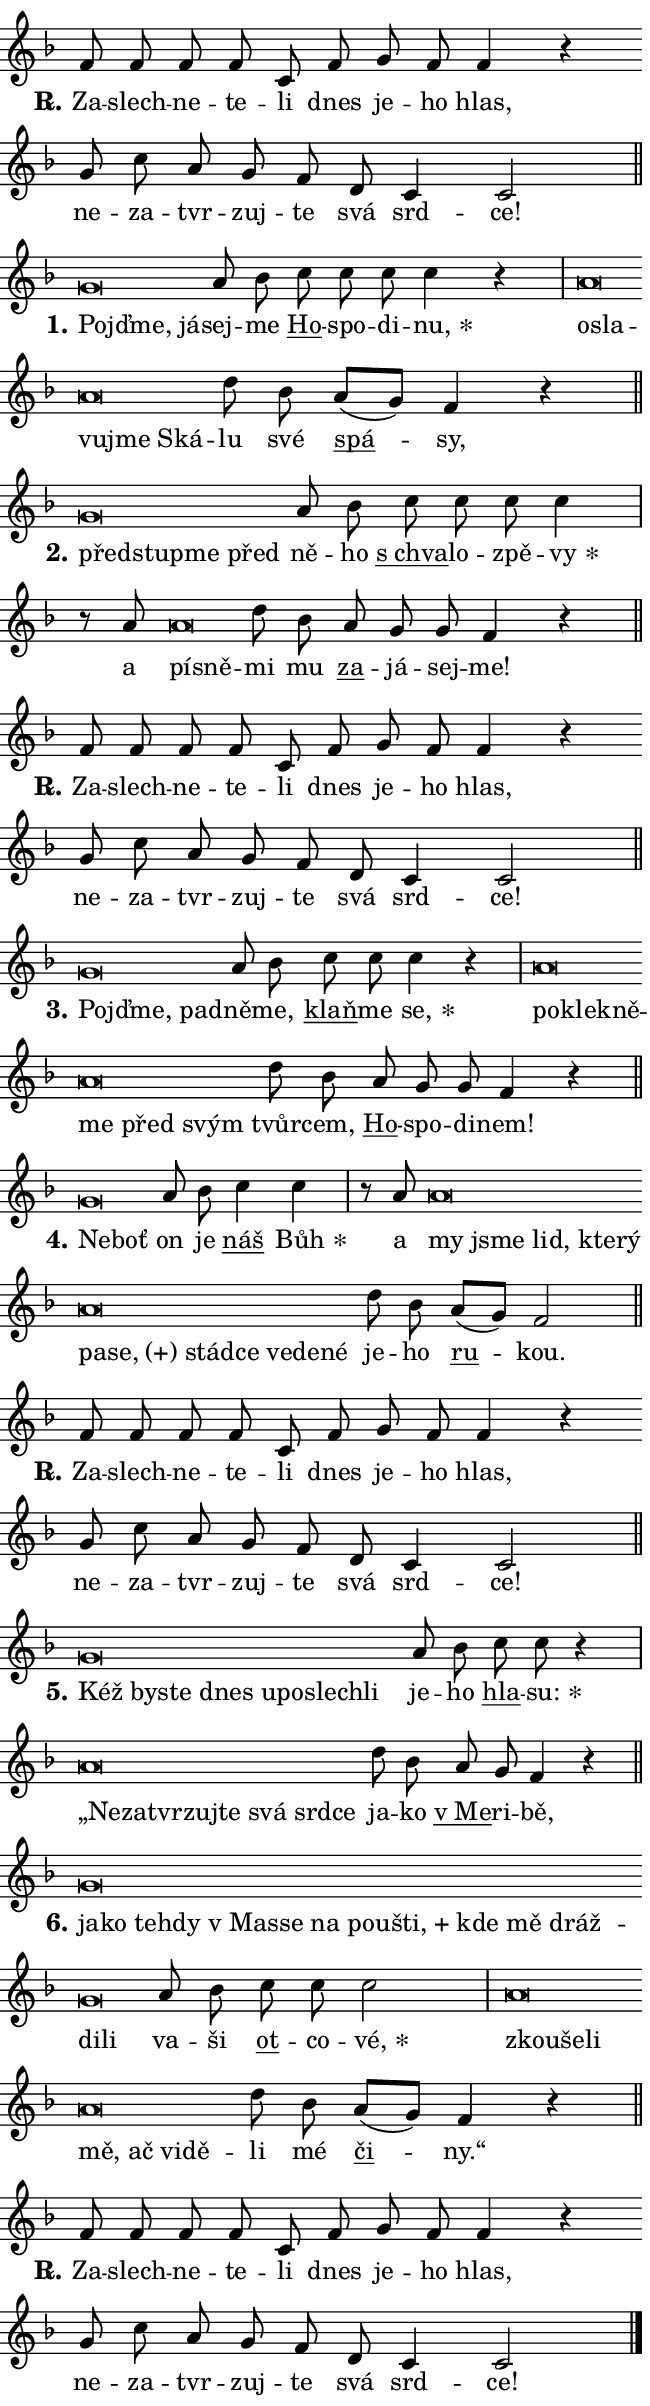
\version "2.24.0"
\header { tagline = "" }
\paper {
  indent = 0\cm
  top-margin = 0\cm
  right-margin = 0.13\cm % to fit lyric hyphens
  bottom-margin = 0\cm
  left-margin = 0\cm
  paper-width = 11\cm
  page-breaking = #ly:one-page-breaking
  system-system-spacing.basic-distance = #11
  score-system-spacing.basic-distance = #11
  ragged-last = ##f
}


%% Author: Thomas Morley
%% https://lists.gnu.org/archive/html/lilypond-user/2020-05/msg00002.html
#(define (line-position grob)
"Returns position of @var[grob} in current system:
   @code{'start}, if at first time-step
   @code{'end}, if at last time-step
   @code{'middle} otherwise
"
  (let* ((col (ly:item-get-column grob))
         (ln (ly:grob-object col 'left-neighbor))
         (rn (ly:grob-object col 'right-neighbor))
         (col-to-check-left (if (ly:grob? ln) ln col))
         (col-to-check-right (if (ly:grob? rn) rn col))
         (break-dir-left
           (and
             (ly:grob-property col-to-check-left 'non-musical #f)
             (ly:item-break-dir col-to-check-left)))
         (break-dir-right
           (and
             (ly:grob-property col-to-check-right 'non-musical #f)
             (ly:item-break-dir col-to-check-right))))
        (cond ((eqv? 1 break-dir-left) 'start)
              ((eqv? -1 break-dir-right) 'end)
              (else 'middle))))

#(define (tranparent-at-line-position vctor)
  (lambda (grob)
  "Relying on @code{line-position} select the relevant enry from @var{vctor}.
Used to determine transparency,"
    (case (line-position grob)
      ((end) (not (vector-ref vctor 0)))
      ((middle) (not (vector-ref vctor 1)))
      ((start) (not (vector-ref vctor 2))))))

noteHeadBreakVisibility =
#(define-music-function (break-visibility)(vector?)
"Makes @code{NoteHead}s transparent relying on @var{break-visibility}"
#{
  \override NoteHead.transparent =
    #(tranparent-at-line-position break-visibility)
#})

#(define delete-ledgers-for-transparent-note-heads
  (lambda (grob)
    "Reads whether a @code{NoteHead} is transparent.
If so this @code{NoteHead} is removed from @code{'note-heads} from
@var{grob}, which is supposed to be @code{LedgerLineSpanner}.
As a result ledgers are not printed for this @code{NoteHead}"
    (let* ((nhds-array (ly:grob-object grob 'note-heads))
           (nhds-list
             (if (ly:grob-array? nhds-array)
                 (ly:grob-array->list nhds-array)
                 '()))
           ;; Relies on the transparent-property being done before
           ;; Staff.LedgerLineSpanner.after-line-breaking is executed.
           ;; This is fragile ...
           (to-keep
             (remove
               (lambda (nhd)
                 (ly:grob-property nhd 'transparent #f))
               nhds-list)))
      ;; TODO find a better method to iterate over grob-arrays, similiar
      ;; to filter/remove etc for lists
      ;; For now rebuilt from scratch
      (set! (ly:grob-object grob 'note-heads)  '())
      (for-each
        (lambda (nhd)
          (ly:pointer-group-interface::add-grob grob 'note-heads nhd))
        to-keep))))

squashNotes = {
  \override NoteHead.X-extent = #'(-0.2 . 0.2)
  \override NoteHead.Y-extent = #'(-0.75 . 0)
  \override NoteHead.stencil =
    #(lambda (grob)
       (let ((pos (ly:grob-property grob 'staff-position)))
         (begin
           (if (< pos -7) (display "ERROR: Lower brevis then expected\n") (display ""))
           (if (<= pos -6) ly:text-interface::print ly:note-head::print))))
}
unSquashNotes = {
  \revert NoteHead.X-extent
  \revert NoteHead.Y-extent
  \revert NoteHead.stencil
}

hideNotes = \noteHeadBreakVisibility #begin-of-line-visible
unHideNotes = \noteHeadBreakVisibility #all-visible

% work-around for resetting accidentals
% https://lilypond.org/doc/v2.23/Documentation/notation/displaying-rhythms#unmetered-music
cadenzaMeasure = {
  \cadenzaOff
  \partial 1024 s1024
  \cadenzaOn
}

#(define-markup-command (accent layout props text) (markup?)
  "Underline accented syllable"
  (interpret-markup layout props
    #{\markup \override #'(offset . 4.3) \underline { #text }#}))

responsum = \markup \concat {
  "R" \hspace #-1.05 \path #0.1 #'((moveto 0 0.07) (lineto 0.9 0.8)) \hspace #0.05 "."
}

spaceSize = #0.6828661417322834 % exact space size for TeX Gyre Schola

\layout {
  \context {
    \Staff
    \remove "Time_signature_engraver"
    \override LedgerLineSpanner.after-line-breaking = #delete-ledgers-for-transparent-note-heads
  }
  \context {
    \Lyrics {
      \override LyricSpace.minimum-distance = \spaceSize
      \override LyricText.font-name = #"TeX Gyre Schola"
      \override LyricText.font-size = 1
      \override StanzaNumber.font-name = #"TeX Gyre Schola Bold"
      \override StanzaNumber.font-size = 1
    }
  }
  \context {
    \Score 
    \override NoteHead.text =
      #(lambda (grob) 
        (let ((pos (ly:grob-property grob 'staff-position)))
          #{\markup {
            \combine
              \halign #-0.55 \raise #(if (= pos -6) 0 0.5) \override #'(thickness . 2) \draw-line #'(3.2 . 0)
              \musicglyph "noteheads.sM1"
          }#}))
  }
}

% magnetic-lyrics.ily
%
%   written by
%     Jean Abou Samra <jean@abou-samra.fr>
%     Werner Lemberg <wl@gnu.org>
%
%   adapted by
%     Jiri Hon <jiri.hon@gmail.com>
%
% Version 2022-Apr-15

% https://www.mail-archive.com/lilypond-user@gnu.org/msg149350.html

#(define (Left_hyphen_pointer_engraver context)
   "Collect syllable-hyphen-syllable occurrences in lyrics and store
them in properties.  This engraver only looks to the left.  For
example, if the lyrics input is @code{foo -- bar}, it does the
following.

@itemize @bullet
@item
Set the @code{text} property of the @code{LyricHyphen} grob between
@q{foo} and @q{bar} to @code{foo}.

@item
Set the @code{left-hyphen} property of the @code{LyricText} grob with
text @q{foo} to the @code{LyricHyphen} grob between @q{foo} and
@q{bar}.
@end itemize

Use this auxiliary engraver in combination with the
@code{lyric-@/text::@/apply-@/magnetic-@/offset!} hook."
   (let ((hyphen #f)
         (text #f))
     (make-engraver
      (acknowledgers
       ((lyric-syllable-interface engraver grob source-engraver)
        (set! text grob)))
      (end-acknowledgers
       ((lyric-hyphen-interface engraver grob source-engraver)
        ;(when (not (grob::has-interface grob 'lyric-space-interface))
          (set! hyphen grob)));)
      ((stop-translation-timestep engraver)
       (when (and text hyphen)
         (ly:grob-set-object! text 'left-hyphen hyphen))
       (set! text #f)
       (set! hyphen #f)))))

#(define (lyric-text::apply-magnetic-offset! grob)
   "If the space between two syllables is less than the value in
property @code{LyricText@/.details@/.squash-threshold}, move the right
syllable to the left so that it gets concatenated with the left
syllable.

Use this function as a hook for
@code{LyricText@/.after-@/line-@/breaking} if the
@code{Left_@/hyphen_@/pointer_@/engraver} is active."
   (let ((hyphen (ly:grob-object grob 'left-hyphen #f)))
     (when hyphen
       (let ((left-text (ly:spanner-bound hyphen LEFT)))
         (when (grob::has-interface left-text 'lyric-syllable-interface)
           (let* ((common (ly:grob-common-refpoint grob left-text X))
                  (this-x-ext (ly:grob-extent grob common X))
                  (left-x-ext
                   (begin
                     ;; Trigger magnetism for left-text.
                     (ly:grob-property left-text 'after-line-breaking)
                     (ly:grob-extent left-text common X)))
                  ;; `delta` is the gap width between two syllables.
                  (delta (- (interval-start this-x-ext)
                            (interval-end left-x-ext)))
                  (details (ly:grob-property grob 'details))
                  (threshold (assoc-get 'squash-threshold details 0.2)))
             (when (< delta threshold)
               (let* (;; We have to manipulate the input text so that
                      ;; ligatures crossing syllable boundaries are not
                      ;; disabled.  For languages based on the Latin
                      ;; script this is essentially a beautification.
                      ;; However, for non-Western scripts it can be a
                      ;; necessity.
                      (lt (ly:grob-property left-text 'text))
                      (rt (ly:grob-property grob 'text))
                      (is-space (grob::has-interface hyphen 'lyric-space-interface))
                      (space (if is-space " " ""))
                      (extra-delta (if is-space spaceSize 0))
                      ;; Append new syllable.
                      (ltrt-space (if (and (string? lt) (string? rt))
                                (string-append lt space rt)
                                (make-concat-markup (list lt space rt))))
                      ;; Right-align `ltrt` to the right side.
                      (ltrt-space-markup (grob-interpret-markup
                               grob
                               (make-translate-markup
                                (cons (interval-length this-x-ext) 0)
                                (make-right-align-markup ltrt-space)))))
                 (begin
                   ;; Don't print `left-text`.
                   (ly:grob-set-property! left-text 'stencil #f)
                   ;; Set text and stencil (which holds all collected
                   ;; syllables so far) and shift it to the left.
                   (ly:grob-set-property! grob 'text ltrt-space)
                   (ly:grob-set-property! grob 'stencil ltrt-space-markup)
                   (ly:grob-translate-axis! grob (- (- delta extra-delta)) X))))))))))


#(define (lyric-hyphen::displace-bounds-first grob)
   ;; Make very sure this callback isn't triggered too early.
   (let ((left (ly:spanner-bound grob LEFT))
         (right (ly:spanner-bound grob RIGHT)))
     (ly:grob-property left 'after-line-breaking)
     (ly:grob-property right 'after-line-breaking)
     (ly:lyric-hyphen::print grob)))

squashThreshold = #0.4

\layout {
  \context {
    \Lyrics
    \consists #Left_hyphen_pointer_engraver
    \override LyricText.after-line-breaking =
      #lyric-text::apply-magnetic-offset!
    \override LyricHyphen.stencil = #lyric-hyphen::displace-bounds-first
    \override LyricText.details.squash-threshold = \squashThreshold
    \override LyricHyphen.minimum-distance = 0
    \override LyricHyphen.minimum-length = \squashThreshold
  }
}

squashText = \override LyricText.details.squash-threshold = 9999
unSquashText = \override LyricText.details.squash-threshold = \squashThreshold

leftText = \override LyricText.self-alignment-X = #LEFT
unLeftText = \revert LyricText.self-alignment-X

starOffset = #(lambda (grob) 
                (let ((x_offset (ly:self-alignment-interface::aligned-on-x-parent grob)))
                  (if (= x_offset 0) 0 (+ x_offset 1.2))))

star = #(define-music-function (syllable)(string?)
"Append star separator at the end of a syllable"
#{
  \once \override LyricText.X-offset = #starOffset
  \lyricmode { \markup {
    #syllable
    \override #'((font-name . "TeX Gyre Schola Bold")) \hspace #0.2 \lower #0.65 \larger "*"
  } }
#})

starAccent = #(define-music-function (syllable)(string?)
"Append star separator at the end of a syllable and make accent"
#{
  \once \override LyricText.X-offset = #starOffset
  \lyricmode { \markup {
    \accent #syllable
    \override #'((font-name . "TeX Gyre Schola Bold")) \hspace #0.2 \lower #0.65 \larger "*"
  } }
#})

breath = #(define-music-function (syllable)(string?)
"Append breathing indicator at the end of a syllable"
#{
  \lyricmode { \markup { #syllable "+" } }
#})

optionalBreath = #(define-music-function (syllable)(string?)
"Append optional breathing indicator at the end of a syllable"
#{
  \lyricmode { \markup { #syllable "(+)" } }
#})


\score {
    <<
        \new Voice = "melody" { \cadenzaOn \key f \major \relative { f'8 f f f \bar "" c f \bar "" g f f4 r \bar "" g8 c \bar "" a g \bar "" f d \bar "" c4 c2 \cadenzaMeasure \bar "||" \break } }
        \new Lyrics \lyricsto "melody" { \lyricmode { \set stanza = \responsum
Za -- slech -- ne -- te -- li dnes je -- ho hlas, ne -- za -- tvr -- zuj -- te svá srd -- ce! } }
    >>
    \layout {}
}

\score {
    <<
        \new Voice = "melody" { \cadenzaOn \key f \major \relative { \squashNotes g'\breve*1/16 \hideNotes \breve*1/16 \breve*1/16 \bar "" \unHideNotes \unSquashNotes a8 bes \bar "" c c c c4 r \cadenzaMeasure \bar "|" \squashNotes a\breve*1/16 \hideNotes \breve*1/16 \bar "" \breve*1/16 \bar "" \breve*1/16 \breve*1/16 \bar "" \unHideNotes \unSquashNotes d8 bes \bar "" a[( g)] f4 r \cadenzaMeasure \bar "||" \break } }
        \new Lyrics \lyricsto "melody" { \lyricmode { \set stanza = "1."
\leftText Pojď -- \squashText me, já -- \unLeftText \unSquashText sej -- me \markup \accent Ho -- spo -- di -- \star nu, \leftText o -- \squashText sla -- vu -- jme Ská -- \unLeftText \unSquashText lu své \markup \accent spá -- sy, } }
    >>
    \layout {}
}

\score {
    <<
        \new Voice = "melody" { \cadenzaOn \key f \major \relative { \squashNotes g'\breve*1/16 \hideNotes \breve*1/16 \bar "" \breve*1/16 \breve*1/16 \bar "" \unHideNotes \unSquashNotes a8 bes \bar "" c c c c4 \cadenzaMeasure \bar "|" r8 a \squashNotes a\breve*1/16 \hideNotes \breve*1/16 \bar "" \unHideNotes \unSquashNotes d8 bes \bar "" a g g f4 r \cadenzaMeasure \bar "||" \break } }
        \new Lyrics \lyricsto "melody" { \lyricmode { \set stanza = "2."
\leftText před -- \squashText stup -- me před \unLeftText \unSquashText ně -- ho \markup \accent "s chva" -- lo -- zpě -- \star vy a \leftText pí -- \squashText sně -- \unLeftText \unSquashText mi mu \markup \accent za -- já -- sej -- me! } }
    >>
    \layout {}
}

\score {
    <<
        \new Voice = "melody" { \cadenzaOn \key f \major \relative { f'8 f f f \bar "" c f \bar "" g f f4 r \bar "" g8 c \bar "" a g \bar "" f d \bar "" c4 c2 \cadenzaMeasure \bar "||" \break } }
        \new Lyrics \lyricsto "melody" { \lyricmode { \set stanza = \responsum
Za -- slech -- ne -- te -- li dnes je -- ho hlas, ne -- za -- tvr -- zuj -- te svá srd -- ce! } }
    >>
    \layout {}
}

\score {
    <<
        \new Voice = "melody" { \cadenzaOn \key f \major \relative { \squashNotes g'\breve*1/16 \hideNotes \breve*1/16 \breve*1/16 \bar "" \unHideNotes \unSquashNotes a8 bes \bar "" c c c4 r \cadenzaMeasure \bar "|" \squashNotes a\breve*1/16 \hideNotes \breve*1/16 \bar "" \breve*1/16 \bar "" \breve*1/16 \bar "" \breve*1/16 \breve*1/16 \bar "" \unHideNotes \unSquashNotes d8 bes \bar "" a g g f4 r \cadenzaMeasure \bar "||" \break } }
        \new Lyrics \lyricsto "melody" { \lyricmode { \set stanza = "3."
\leftText Pojď -- \squashText me, pad -- \unLeftText \unSquashText ně -- me, \markup \accent klaň -- me \star se, \leftText po -- \squashText kle -- kně -- me před svým \unLeftText \unSquashText tvůr -- cem, \markup \accent Ho -- spo -- di -- nem! } }
    >>
    \layout {}
}

\score {
    <<
        \new Voice = "melody" { \cadenzaOn \key f \major \relative { \squashNotes g'\breve*1/16 \hideNotes \breve*1/16 \bar "" \unHideNotes \unSquashNotes a8 bes \bar "" c4 c \cadenzaMeasure \bar "|" r8 a \squashNotes a\breve*1/16 \hideNotes \breve*1/16 \bar "" \breve*1/16 \bar "" \breve*1/16 \bar "" \breve*1/16 \bar "" \breve*1/16 \bar "" \breve*1/16 \bar "" \breve*1/16 \bar "" \breve*1/16 \bar "" \breve*1/16 \bar "" \breve*1/16 \breve*1/16 \bar "" \unHideNotes \unSquashNotes d8 bes \bar "" a[( g)] f2 \cadenzaMeasure \bar "||" \break } }
        \new Lyrics \lyricsto "melody" { \lyricmode { \set stanza = "4."
\leftText Ne -- \squashText boť \unLeftText \unSquashText on je \markup \accent náš \star Bůh a \leftText my \squashText jsme lid, kte -- rý pa -- \optionalBreath se, stád -- ce ve -- de -- né \unLeftText \unSquashText je -- ho \markup \accent ru -- kou. } }
    >>
    \layout {}
}

\score {
    <<
        \new Voice = "melody" { \cadenzaOn \key f \major \relative { f'8 f f f \bar "" c f \bar "" g f f4 r \bar "" g8 c \bar "" a g \bar "" f d \bar "" c4 c2 \cadenzaMeasure \bar "||" \break } }
        \new Lyrics \lyricsto "melody" { \lyricmode { \set stanza = \responsum
Za -- slech -- ne -- te -- li dnes je -- ho hlas, ne -- za -- tvr -- zuj -- te svá srd -- ce! } }
    >>
    \layout {}
}

\score {
    <<
        \new Voice = "melody" { \cadenzaOn \key f \major \relative { \squashNotes g'\breve*1/16 \hideNotes \breve*1/16 \bar "" \breve*1/16 \bar "" \breve*1/16 \bar "" \breve*1/16 \bar "" \breve*1/16 \bar "" \breve*1/16 \breve*1/16 \bar "" \unHideNotes \unSquashNotes a8 bes \bar "" c c r4 \cadenzaMeasure \bar "|" \squashNotes a\breve*1/16 \hideNotes \breve*1/16 \bar "" \breve*1/16 \bar "" \breve*1/16 \bar "" \breve*1/16 \bar "" \breve*1/16 \bar "" \breve*1/16 \breve*1/16 \bar "" \unHideNotes \unSquashNotes d8 bes \bar "" a g f4 r \cadenzaMeasure \bar "||" \break } }
        \new Lyrics \lyricsto "melody" { \lyricmode { \set stanza = "5."
\leftText Kéž \squashText by -- ste dnes u -- po -- slech -- li \unLeftText \unSquashText je -- ho \markup \accent hla -- \star su: \leftText „Ne -- \squashText za -- tvr -- zuj -- te svá srd -- ce \unLeftText \unSquashText ja -- ko \markup \accent "v Me" -- ri -- bě, } }
    >>
    \layout {}
}

\score {
    <<
        \new Voice = "melody" { \cadenzaOn \key f \major \relative { \squashNotes g'\breve*1/16 \hideNotes \breve*1/16 \bar "" \breve*1/16 \bar "" \breve*1/16 \bar "" \breve*1/16 \bar "" \breve*1/16 \bar "" \breve*1/16 \bar "" \breve*1/16 \bar "" \breve*1/16 \bar "" \breve*1/16 \bar "" \breve*1/16 \bar "" \breve*1/16 \bar "" \breve*1/16 \breve*1/16 \bar "" \unHideNotes \unSquashNotes a8 bes \bar "" c c c2 \cadenzaMeasure \bar "|" \squashNotes a\breve*1/16 \hideNotes \breve*1/16 \bar "" \breve*1/16 \bar "" \breve*1/16 \bar "" \breve*1/16 \bar "" \breve*1/16 \breve*1/16 \bar "" \unHideNotes \unSquashNotes d8 bes \bar "" a[( g)] f4 r \cadenzaMeasure \bar "||" \break } }
        \new Lyrics \lyricsto "melody" { \lyricmode { \set stanza = "6."
\leftText ja -- \squashText ko teh -- dy "v Ma" -- sse na pou -- \breath "šti," kde mě dráž -- di -- li \unLeftText \unSquashText va -- ši \markup \accent ot -- co -- \star vé, \leftText zkou -- \squashText še -- li mě, ač vi -- dě -- \unLeftText \unSquashText li mé \markup \accent či -- ny.“ } }
    >>
    \layout {}
}

\score {
    <<
        \new Voice = "melody" { \cadenzaOn \key f \major \relative { f'8 f f f \bar "" c f \bar "" g f f4 r \bar "" g8 c \bar "" a g \bar "" f d \bar "" c4 c2 \cadenzaMeasure \bar "||" \break } \bar "|." }
        \new Lyrics \lyricsto "melody" { \lyricmode { \set stanza = \responsum
Za -- slech -- ne -- te -- li dnes je -- ho hlas, ne -- za -- tvr -- zuj -- te svá srd -- ce! } }
    >>
    \layout {}
}
